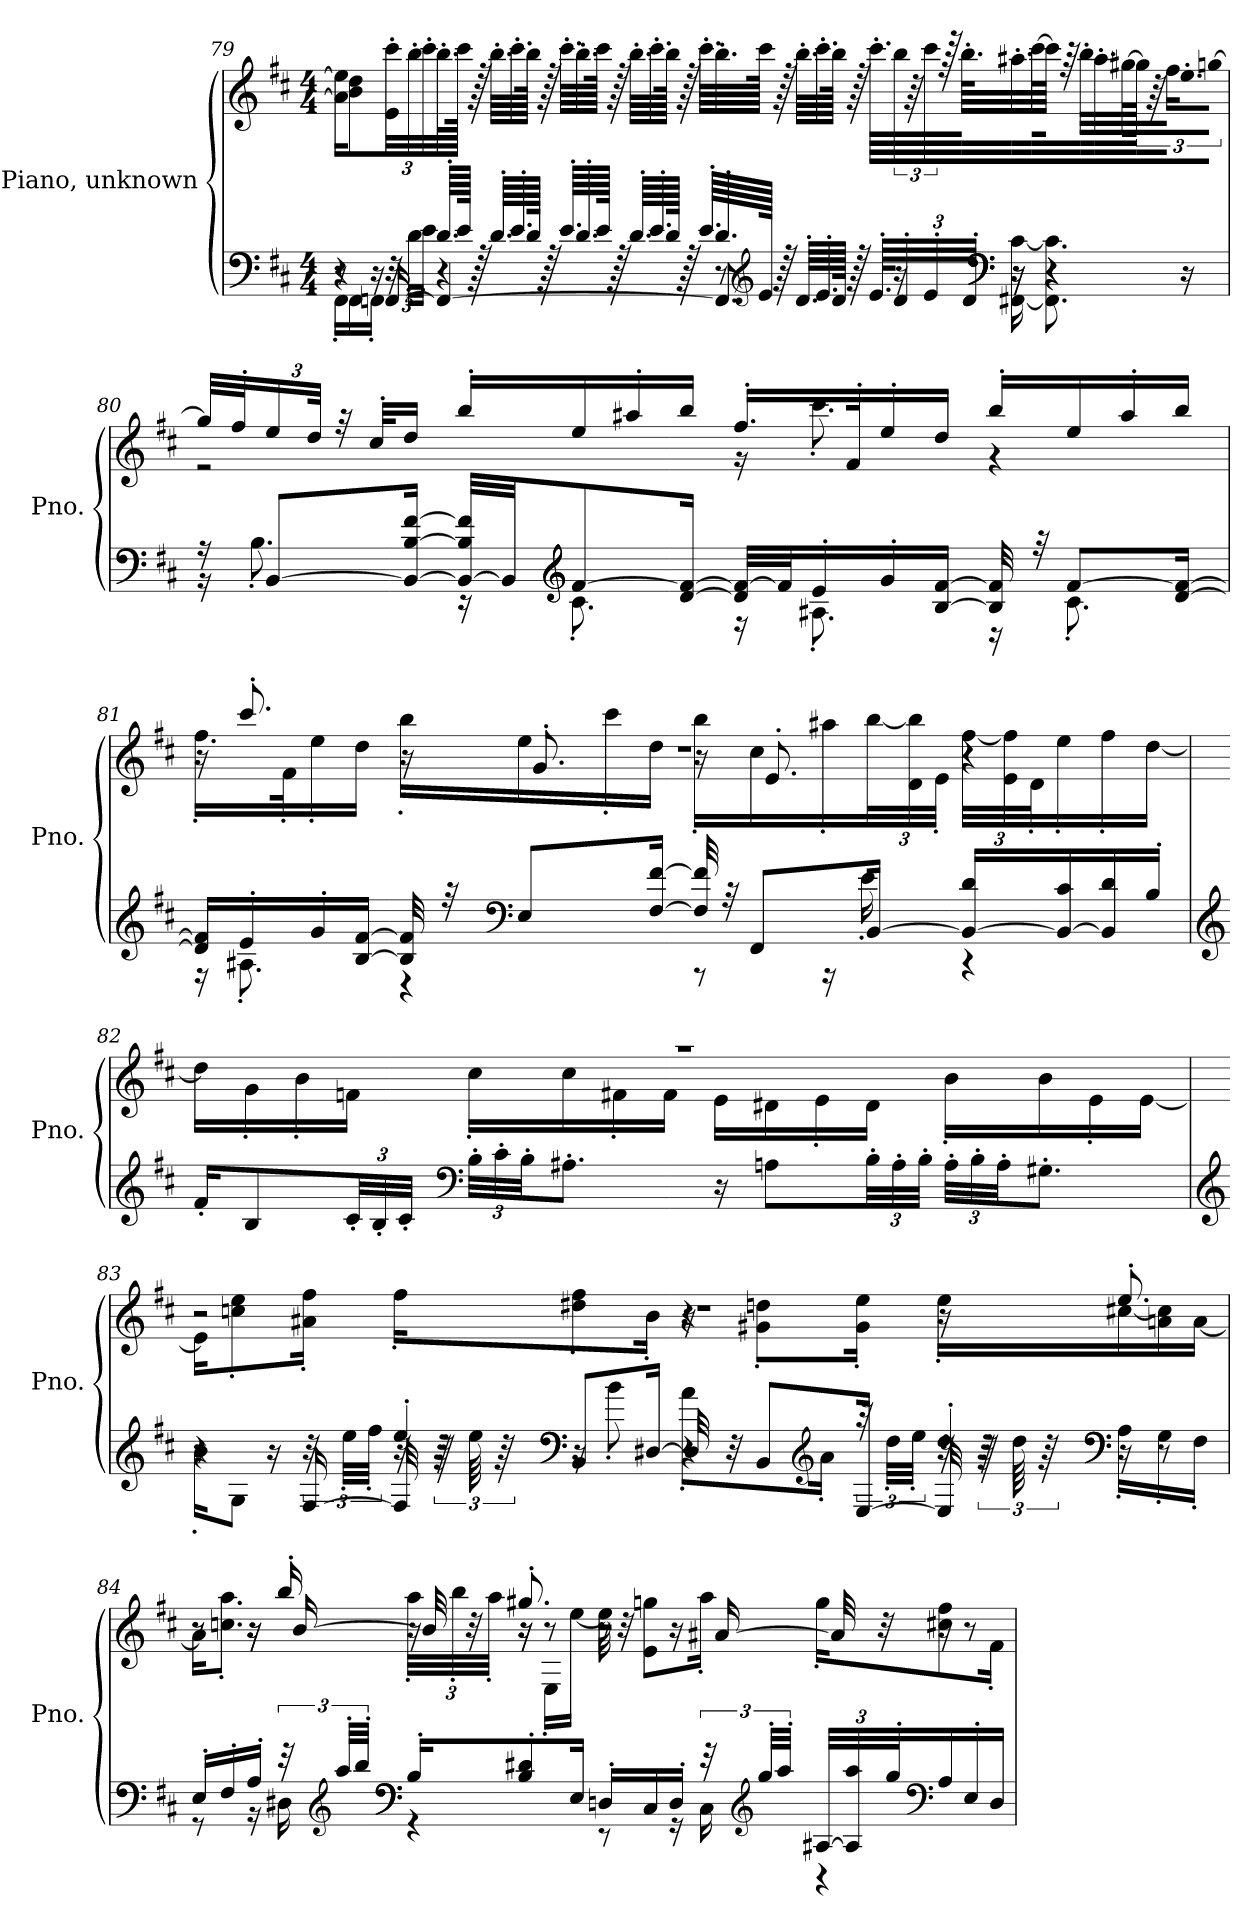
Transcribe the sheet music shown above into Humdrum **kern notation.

**kern	**kern
*part1	*part1
*staff2	*staff1
*I"Piano, unknown	*
*I'Pno.	*
!!LO:LB:g=z
*clefF4	*clefG2
*k[f#c#]	*k[f#c#]
*M4/4	*M4/4
=79	=79
*^	*
*	*^	*
4r	16FF#'\LL	8r	16a#\] 16ee\]KL
.	16FF#\	.	8b\ 8dd\
.	16FFn'\JJ	16r	.
*	*	*	*Xbrackettup
.	48r	[16FF/	48e\' 48ccc#\'LL
.	48d'\LLL	.	48bb'\
.	48e'\JJJ	.	48ccc#'\
64.d'/LLLL	4r	4FF/_	64.bb'\L
128e/JJJJk	.	.	128ccc#\JJJJk
128r	.	.	128r
64.d'/LLLL	.	.	64.bb'\LLLL
64.e'/	.	.	64.ccc#'\
128d/JJJJk	.	.	128bb\JJJJk
128r	.	.	128r
64.e'/LLLL	.	.	64.ccc#'\LLLL
64.d'/	.	.	64.bb'\
128e/JJJJk	.	.	128ccc#\JJJJk
128r	.	.	128r
64.d'/LLLL	.	.	64.bb'\LLLL
64.e'/	.	.	64.ccc#'\
128d/JJJJk	.	.	128bb\JJJJk
128r	.	.	128r
64.e'/LLLL	.	.	64.ccc#'\LLLL
64.d'/	8r	8.FF/]	64.bb'\
*clefG2	*	*	*
128e/JJJJk	.	.	128ccc#\JJJJk
128r	.	.	128r
64.d'/LLLL	.	.	64.bb'\LLLL
64.e'/	.	.	64.ccc#'\
128d/JJJJk	.	.	128bb\JJJJk
128r	.	.	128r
64.e'/KLLL	.	.	64.ccc#'\LLLL
*Xbrackettup	*	*	*brackettup
48d'/	16r	.	96bb\JJJJ
.	.	.	96r
48e'/	.	.	96ccc#\
.	.	.	128r
.	.	.	64.bb'\KLLL
48d'/JJJ	.	.	.
*clefF4	*	*	*
16r	[16FF#X\ [16c#\	16r	32.aa#X'\
.	.	.	[64ccc#\L
4r	8.FF#\] 8.c#\]	4r	64ccc#\JJJJ]
.	.	.	64r
.	.	.	32bb'\LLL
.	.	.	32.aa#'\
.	.	.	[64gg#X\L
.	.	.	96gg#\JJJJ]
.	.	.	96r
.	.	.	24ff#\LL
.	16r	.	32.ee'\L
.	.	.	[64ggn\JJJk
*	*v	*v	*
!!LO:LB:g=z
=80	=80	=80
*	*	*^
16r	16r	32gg/LLL]	2r
.	.	32ff#'/J	.
*	*	*Xbrackettup	*
[8BB/L	8.B'\	24ee/	.
.	.	48dd/JJk	.
.	.	32r	.
.	.	32cc#'/KLL	.
16BB/_ [16B/ [16f#/Jk	.	16dd/JJ	.
32BB/_ 32B/] 32f#/]LLL	16r	16bb'/LL	.
32BB/JJ]	.	.	.
*clefG2	*	*	*
[8f#/	8.c#'\	16ee/	.
.	.	16aa#X'/	.
[16d/ 16f#/_Jk	.	16bb/JJ	.
32d/] 32f#/_LLL	16r	16.ff#'/LL	16r
32f#/J]	.	.	.
16e'/	8.A#X'\	.	8.ccc#'\
.	.	32f#'/K	.
16g'/	.	16ee'/	.
[16B/ [16f#/JJ	.	16dd/JJ	.
32B/] 32f#/]	16r	16bb'/LL	4r
32r	.	.	.
[8f#/L	8.c#'\	16ee/	.
.	.	16aa#'/	.
[16d/ 16f#/_Jk	.	16bb/JJ	.
!!LO:PB:g=z
=81	=81	=81	=81
*	*	*	*^
16d/] 16f#/]LL	16r	1r	16.ff#'\LL	16r
16e'/	8.A#X'\	.	.	8.ccc#'/
.	.	.	32f#'\K	.
16g'/	.	.	16ee'\	.
[16B/ [16f#/JJ	.	.	16dd\JJ	.
32B/] 32f#/]	4r	.	16bb'\LL	16r
32r	.	.	.	.
*clefF4	*	*	*	*
8E/L	.	.	16ee\	8.g'/
.	.	.	16ccc#'\	.
[16F#/ [16f#/Jk	.	.	16dd\JJ	.
32F#/] 32f#/]	8r	.	16bb'\LL	16r
32r	.	.	.	.
8FF#/L	.	.	16cc#\	8.e'/
.	16r	.	16aa#X'\	.
[16BB/Jk	16e'\	.	[48bb\L	.
.	.	.	48d\ 48bb\]	.
.	.	.	48e'\JJJ	.
16BB/_ 16d/LL	4r	.	[48ff#\LLL	4r
.	.	.	48e\ 48ff#\]	.
.	.	.	48d'\J	.
16BB/_ 16c#/	.	.	16ee'\	.
16BB/] 16d/	.	.	16ff#'\	.
16B'/JJ	.	.	[16dd\JJ	.
*v	*v	*	*	*
*	*v	*v	*v
!!LO:LB:g=z
=82	=82
*clefG2	*
*	*^
16f#'/KL	1r	16dd\LL]
8B/	.	16g'\
.	.	16b'\
48c#'/LL	.	16fn\JJ
48B'/	.	.
48c#'/JJJ	.	.
*clefF4	*	*
48B'\LLL	.	16cc#'\LL
48c#'\	.	.
48B'\JJ	.	.
8.A#X'\J	.	16cc#\
.	.	16f#X'\
.	.	16f#\JJ
16r	.	16e\LL
8An\L	.	16d#X\
.	.	16e'\
48B'\LL	.	16d#\JJ
48A'\	.	.
48B'\JJJ	.	.
48A'\LLL	.	16b'\LL
48B'\	.	.
48A'\JJ	.	.
8.G#X'\J	.	16b\
.	.	16e'\
.	.	[16e\JJ
*	*v	*v
!!LO:LB:g=z
=83	=83
*clefG2	*
*^	*^
*	*^	*	*^
4r	16b'\KL	8r	1r	16e\KL]	2r
.	8G\J	.	.	8ccn\' 8ee\'	.
.	.	16r	.	.	.
*	*brackettup	*	*	*	*
.	48r	[16F#/	.	16a#X\' 16ff#\'Jk	.
.	48ee'\LLL	.	.	.	.
.	48ff#'\JJJ	.	.	.	.
4ee'/	32r	32F#/]	.	16ff#'\KL	.
.	96r	32r	.	.	.
.	96ee\	.	.	.	.
.	96r	.	.	.	.
*clefF4	*	*	*	*	*
.	16r	8BB/L	.	8dd#X\' 8ff#\'	.
.	8b'\	.	.	.	.
.	.	[16D#X/Jk	.	16b'\Jk	.
4r	8a'\L	32D#/]	.	16r	4r
.	.	32r	.	.	.
.	.	8BB/L	.	8g#X\' 8ddn\'L	.
*clefG2	*	*	*	*	*
.	16a'\Jk	.	.	.	.
.	48r	[16E/Jk	.	16g#\' 16ee\'Jk	.
.	48dd'\LLL	.	.	.	.
.	48ee'\JJJ	.	.	.	.
4dd'/	32r	32E/]	.	16ee'\LL	16r
.	96r	32r	.	.	.
.	96dd\	.	.	.	.
.	96r	.	.	.	.
*clefF4	*	*	*	*	*
.	16A'\LL	16r	.	[16cc#X\	8.ee'/
.	16G'\	8r	.	16an\ 16cc#\]	.
.	16F#'\JJ	.	.	[16a\JJ	.
*	*v	*v	*	*	*
!!LO:LB:g=z	!!	!!
=84	=84	=84	=84	=84
16E'/LL	8r	8r	16a\KL]	8r
16F#'/	.	.	8.ccn\' 8.aa\'J	.
16A'/JJ	16r	16r	.	16r
48r	16D#X\	16bb'/	.	[16b/
*clefG2	*	*	*	*
48aa'/LLL	.	.	.	.
48bb'/JJJ	.	.	.	.
*clefF4	*	*	*	*
16B'/KL	4r	16r	48aa'\LLL	32b/]
.	.	.	48bb'\	.
.	.	.	.	32r
.	.	.	48aa'\JJJ	.
8B/' 8d#X/'	.	8.gg#X'/	16r	16r
.	.	.	16E'\LL	8r
16E/Jk	.	.	[16ee\JJ	.
16Dn'/LL	8r	2r	32ee\]	8r
.	.	.	32r	.
16C#/	.	.	8e\ 8ggn\L	.
16D'/JJ	16r	.	.	16r
48r	16C#\	.	16aa'\Jk	[16a#X/
*clefG2	*	*	*	*
48gg'/LLL	.	.	.	.
48aa'/JJJ	.	.	.	.
*Xbrackettup	*	*	*	*
[48A#X/LLL	4r	.	16gg'\KL	32a#/]
48A#/] 48aa/	.	.	.	.
.	.	.	.	32r
48gg'/J	.	.	.	.
*clefF4	*	*	*	*
16A#/	.	.	8cc#X\ 8ff#\	16r
16E'/	.	.	.	8r
16D/JJ	.	.	16f#'\Jk	.
*v	*v	*	*	*
*	*v	*v	*v
=	=
*-	*-
